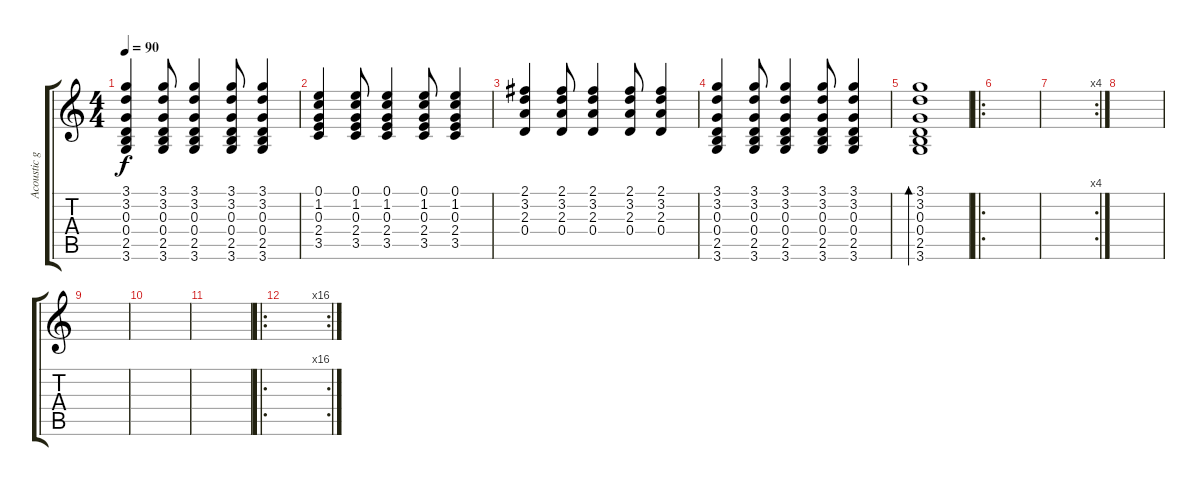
\track ("Acoustic guitar" "Acoustic g") {instrument acousticguitarnylon}
\staff {score tabs}
\tuning (E4 B3 G3 D3 A2 E2) {hide}
\ts (4 4)
\tempo 90
\clef g2
\ks c
(3.1 3.2 0.3 0.4 2.5 3.6).4{dy f} (3.1 3.2 0.3 0.4 2.5 3.6).8 (3.1 3.2 0.3 0.4 2.5 3.6).4 (3.1 3.2 0.3 0.4 2.5 3.6).8 (3.1 3.2 0.3 0.4 2.5 3.6).4 |
(0.1 1.2 0.3 2.4 3.5).4 (0.1 1.2 0.3 2.4 3.5).8 (0.1 1.2 0.3 2.4 3.5).4 (0.1 1.2 0.3 2.4 3.5).8 (0.1 1.2 0.3 2.4 3.5).4 |
(2.1 3.2 2.3 0.4).4 (2.1 3.2 2.3 0.4).8 (2.1 3.2 2.3 0.4).4 (2.1 3.2 2.3 0.4).8 (2.1 3.2 2.3 0.4).4 |
(3.1 3.2 0.3 0.4 2.5 3.6).4 (3.1 3.2 0.3 0.4 2.5 3.6).8 (3.1 3.2 0.3 0.4 2.5 3.6).4 (3.1 3.2 0.3 0.4 2.5 3.6).8 (3.1 3.2 0.3 0.4 2.5 3.6).4 |
(3.1 3.2 0.3 0.4 2.5 3.6).1{bd 480} |
\ro
|
\rc 4
|
|
|
|
|
\ro
\rc 16
